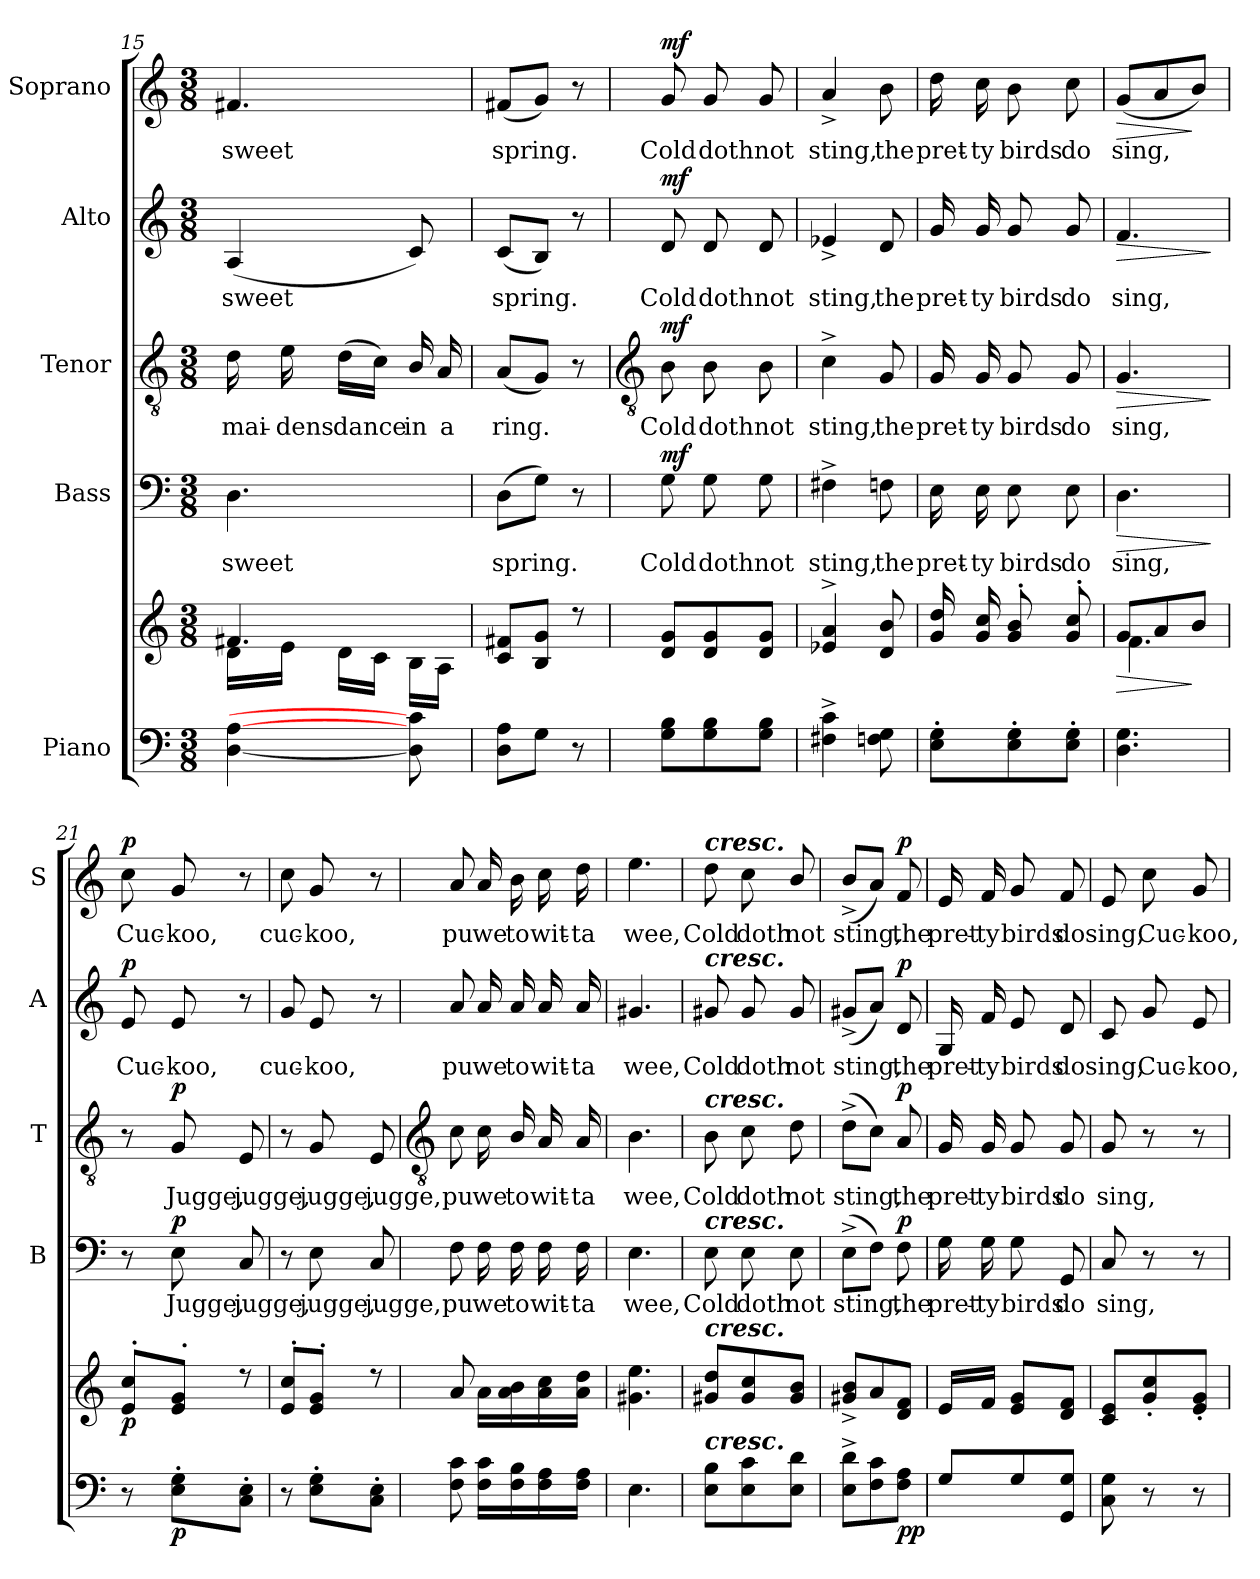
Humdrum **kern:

**kern	**kern	**dynam	**kern	**text	**dynam	**kern	**text	**dynam	**kern	**text	**dynam	**kern	**text	**dynam
*part5	*part5	*part5	*part4	*part4	*part4	*part3	*part3	*part3	*part2	*part2	*part2	*part1	*part1	*part1
*staff6	*staff5	*staff5/6	*staff4	*staff4	*staff4	*staff3	*staff3	*staff3	*staff2	*staff2	*staff2	*staff1	*staff1	*staff1
*I"Piano	*	*	*I"Bass	*	*	*I"Tenor	*	*	*I"Alto	*	*	*I"Soprano	*	*
*	*	*	*I'B	*	*	*I'T	*	*	*I'A	*	*	*I'S	*	*
*clefF4	*clefG2	*	*clefF4	*	*	*clefGv2	*	*	*clefG2	*	*	*clefG2	*	*
*k[]	*k[]	*	*k[]	*	*	*k[]	*	*	*k[]	*	*	*k[]	*	*
*C:	*C:	*	*C:	*	*	*C:	*	*	*C:	*	*	*C:	*	*
*M3/8	*M3/8	*	*M3/8	*	*	*M3/8	*	*	*M3/8	*	*	*M3/8	*	*
=15	=15	=15	=15	=15	=15	=15	=15	=15	=15	=15	=15	=15	=15	=15
*	*^	*	*	*	*	*	*	*	*	*	*	*	*	*
!	!	!	!	!	!LO:LY:b	!	!	!LO:LY:b	!	!	!LO:LY:b	!	!	!LO:LY:b	!
[4D [4A	4.f#X/	16d\LL	.	4.D	sweet	.	16d	mai-	.	(<4A	sweet	.	4.f#X	sweet	.
!	!	!	!	!	!	!	!	!LO:LY:b	!	!	!	!	!	!	!
.	.	16e\JJ	.	.	.	.	16e	-dens	.	.	.	.	.	.	.
!	!	!	!	!	!	!	!	!LO:LY:b	!	!	!	!	!	!	!
.	.	16d\LL	.	.	.	.	(>16dLL	dance	.	.	.	.	.	.	.
.	.	16c\JJ	.	.	.	.	16cJJ)	.	.	.	.	.	.	.	.
!	!	!	!	!	!	!	!	!LO:LY:b	!	!	!	!	!	!	!
8D] 8c]	.	16B\LL	.	.	.	.	16B/	in	.	8c)	.	.	.	.	.
!	!	!	!	!	!	!	!	!LO:LY:b	!	!	!	!	!	!	!
.	.	16A\JJ	.	.	.	.	16A	a	.	.	.	.	.	.	.
=16	=16	=16	=16	=16	=16	=16	=16	=16	=16	=16	=16	=16	=16	=16	=16
!	!	!LO:N:vis=1	!	!	!LO:LY:b	!	!	!LO:LY:b	!	!	!LO:LY:b	!	!	!LO:LY:b	!
8D 8AL	8c/ 8f#X/L	4.ryy	.	(>8DL	spring.	.	(<8AL	ring.	.	(<8cL	spring.	.	(<8f#XL	spring.	.
8GJ	8B/ 8g/J	.	.	8GJ)	.	.	8GJ)	.	.	8BJ)	.	.	8gJ)	.	.
8r	8r	.	.	8r	.	.	8r	.	.	8r	.	.	8r	.	.
!!LO:LB:g=z
=17	=17	=17	=17	=17	=17	=17	=17	=17	=17	=17	=17	=17	=17	=17	=17
*	*	*	*	*	*	*	*clefGv2	*	*	*	*	*	*	*	*
!	!	!LO:N:vis=1	!LO:DY:b=2	!	!LO:LY:b	!	!	!LO:LY:b	!	!	!LO:LY:b	!	!	!LO:LY:b	!
!	!	!	!LO:DY:n=1:b	!	!	!LO:DY:b	!	!	!LO:DY:b	!	!	!LO:DY:b	!	!	!LO:DY:b
8G 8BL	8d/ 8g/L	4.ryy	mf mf	8G	Cold	mf	8B	Cold	mf	8d	Cold	mf	8g	Cold	mf
!	!	!	!	!	!LO:LY:b	!	!	!LO:LY:b	!	!	!LO:LY:b	!	!	!LO:LY:b	!
8G 8B	8d/ 8g/	.	.	8G	doth	.	8B	doth	.	8d	doth	.	8g	doth	.
!	!	!	!	!	!LO:LY:b	!	!	!LO:LY:b	!	!	!LO:LY:b	!	!	!LO:LY:b	!
8G 8BJ	8d/ 8g/J	.	.	8G	not	.	8B	not	.	8d	not	.	8g	not	.
=18	=18	=18	=18	=18	=18	=18	=18	=18	=18	=18	=18	=18	=18	=18	=18
!	!	!LO:N:vis=1	!	!	!LO:LY:b	!	!	!LO:LY:b	!	!	!LO:LY:b	!	!	!LO:LY:b	!
4F#X^ 4c^	4e-X/^ 4a/^	4.ryy	.	4F#X^	sting,	.	4c^	sting,	.	4e-X^	sting,	.	4a^	sting,	.
!	!	!	!	!	!LO:LY:b	!	!	!LO:LY:b	!	!	!LO:LY:b	!	!	!LO:LY:b	!
8Fn 8G	8d/ 8b/	.	.	8Fn	the	.	8G	the	.	8d	the	.	8b	the	.
=19	=19	=19	=19	=19	=19	=19	=19	=19	=19	=19	=19	=19	=19	=19	=19
!	!	!LO:N:vis=1	!	!	!LO:LY:b	!	!	!LO:LY:b	!	!	!LO:LY:b	!	!	!LO:LY:b	!
8E' 8G'L	16g/ 16dd/LL	4.ryy	.	16E	pret-	.	16G	pret-	.	16g	pret-	.	16dd	pret-	.
!	!	!	!	!	!LO:LY:b	!	!	!LO:LY:b	!	!	!LO:LY:b	!	!	!LO:LY:b	!
.	16g/ 16cc/	.	.	16E	-ty	.	16G	-ty	.	16g	-ty	.	16cc	-ty	.
!	!	!	!	!	!LO:LY:b	!	!	!LO:LY:b	!	!	!LO:LY:b	!	!	!LO:LY:b	!
8E' 8G'	8g/' 8b/'	.	.	8E	birds	.	8G	birds	.	8g	birds	.	8b	birds	.
!	!	!	!	!	!LO:LY:b	!	!	!LO:LY:b	!	!	!LO:LY:b	!	!	!LO:LY:b	!
8E' 8G'J	8g/' 8cc/'J	.	.	8E	do	.	8G	do	.	8g	do	.	8cc	do	.
=20	=20	=20	=20	=20	=20	=20	=20	=20	=20	=20	=20	=20	=20	=20	=20
!	!	!	!LO:HP:b	!	!LO:LY:b	!LO:HP:b	!	!LO:LY:b	!LO:HP:b	!	!LO:LY:b	!LO:HP:b	!	!LO:LY:b	!LO:HP:b
4.D 4.G	8g/L	4.f\	>	4.D	sing,	>	4.G	sing,	>	4.f	sing,	>	(<8gL	sing,	>
.	8a/	.	.	.	.	.	.	.	.	.	.	.	8a	.	.
.	8b/J	.	]	.	.	.	.	.	.	.	.	.	8bJ)	.	]
*	*v	*v	*	*	*	*	*	*	*	*	*	*	*	*	*
.	.	.	.	.	]	.	.	]	.	.	]	.	.	.
=21	=21	=21	=21	=21	=21	=21	=21	=21	=21	=21	=21	=21	=21	=21
*	*^	*	*	*	*	*	*	*	*	*	*	*	*	*
!	!	!LO:N:vis=1	!LO:DY:b	!	!	!	!	!	!	!	!LO:LY:b	!LO:DY:b	!	!LO:LY:b	!LO:DY:b
8r	8e/' 8cc/'L	4.ryy	p	8r	.	.	8r	.	.	8e	Cuc-	p	8cc	Cuc-	p
!	!	!	!LO:DY:b=2	!	!LO:LY:b	!LO:DY:b	!	!LO:LY:b	!LO:DY:b	!	!LO:LY:b	!	!	!LO:LY:b	!
8E' 8G'L	8e/' 8g/'J	.	p	8E	Jugge,	p	8G	Jugge,	p	8e	-koo,	.	8g	-koo,	.
!	!	!	!	!	!LO:LY:b	!	!	!LO:LY:b	!	!	!	!	!	!	!
8C' 8E'J	8r	.	.	8C	jugge,	.	8E	jugge,	.	8r	.	.	8r	.	.
=22	=22	=22	=22	=22	=22	=22	=22	=22	=22	=22	=22	=22	=22	=22	=22
!	!	!LO:N:vis=1	!	!	!	!	!	!	!	!	!LO:LY:b	!	!	!LO:LY:b	!
8r	8e/' 8cc/'L	4.ryy	.	8r	.	.	8r	.	.	8g	cuc-	.	8cc	cuc-	.
!	!	!	!	!	!LO:LY:b	!	!	!LO:LY:b	!	!	!LO:LY:b	!	!	!LO:LY:b	!
8E' 8G'L	8e/' 8g/'J	.	.	8E	jugge,	.	8G	jugge,	.	8e	-koo,	.	8g	-koo,	.
!	!	!	!	!	!LO:LY:b	!	!	!LO:LY:b	!	!	!	!	!	!	!
8C' 8E'J	8r	.	.	8C	jugge,	.	8E	jugge,	.	8r	.	.	8r	.	.
*	*v	*v	*	*	*	*	*	*	*	*	*	*	*	*	*
!!LO:LB:g=z
=23	=23	=23	=23	=23	=23	=23	=23	=23	=23	=23	=23	=23	=23	=23
*	*	*	*	*	*	*clefGv2	*	*	*	*	*	*	*	*
!	!	!	!	!LO:LY:b	!	!	!LO:LY:b	!	!	!LO:LY:b	!	!	!LO:LY:b	!
8F 8c	8a	.	8F	pu	.	8c	pu	.	8a	pu	.	8a	pu	.
!	!	!	!	!LO:LY:b	!	!	!LO:LY:b	!	!	!LO:LY:b	!	!	!LO:LY:b	!
16F 16cLL	16aLL	.	16F	we	.	16c	we	.	16a	we	.	16a	we	.
!	!	!	!	!LO:LY:b	!	!	!LO:LY:b	!	!	!LO:LY:b	!	!	!LO:LY:b	!
16F 16B	16a 16b	.	16F	to	.	16B/	to	.	16a	to	.	16b	to	.
!	!	!	!	!LO:LY:b	!	!	!LO:LY:b	!	!	!LO:LY:b	!	!	!LO:LY:b	!
16F 16A	16a 16cc	.	16F	wit-	.	16A	wit-	.	16a	wit-	.	16cc	wit-	.
!	!	!	!	!LO:LY:b	!	!	!LO:LY:b	!	!	!LO:LY:b	!	!	!LO:LY:b	!
16F 16AJJ	16a 16ddJJ	.	16F	-ta	.	16A	-ta	.	16a	-ta	.	16dd	-ta	.
=24	=24	=24	=24	=24	=24	=24	=24	=24	=24	=24	=24	=24	=24	=24
!	!	!	!	!LO:LY:b	!	!	!LO:LY:b	!	!	!LO:LY:b	!	!	!LO:LY:b	!
4.E	4.g#X 4.ee	.	4.E	wee,	.	4.B	wee,	.	4.g#X	wee,	.	4.ee	wee,	.
=25	=25	=25	=25	=25	=25	=25	=25	=25	=25	=25	=25	=25	=25	=25
!	!	!	!	!	!	!	!	!	!	!	!	!LO:TX:a:Bi:t=cresc.	!	!
!	!	!	!	!	!	!	!	!	!LO:TX:a:Bi:t=cresc.	!	!	!	!	!
!	!	!	!	!	!	!LO:TX:a:Bi:t=cresc.	!	!	!	!	!	!	!	!
!	!	!	!LO:TX:a:Bi:t=cresc.	!	!	!	!	!	!	!	!	!	!	!
!	!LO:TX:a:Bi:t=cresc.	!	!	!	!	!	!	!	!	!	!	!	!	!
!LO:TX:a:Bi:t=cresc.	!	!	!	!	!	!	!	!	!	!	!	!	!	!
!	!	!	!	!LO:LY:b	!	!	!LO:LY:b	!	!	!LO:LY:b	!	!	!LO:LY:b	!
8E 8BL	8g#X 8ddL	.	8E	Cold	.	8B	Cold	.	8g#X	Cold	.	8dd	Cold	.
!	!	!	!	!LO:LY:b	!	!	!LO:LY:b	!	!	!LO:LY:b	!	!	!LO:LY:b	!
8E 8c	8g# 8cc	.	8E	doth	.	8c	doth	.	8g#	doth	.	8cc	doth	.
!	!	!	!	!LO:LY:b	!	!	!LO:LY:b	!	!	!LO:LY:b	!	!	!LO:LY:b	!
8E 8dJ	8g#/ 8b/J	.	8E	not	.	8d	not	.	8g#	not	.	8b/	not	.
=26	=26	=26	=26	=26	=26	=26	=26	=26	=26	=26	=26	=26	=26	=26
!	!	!	!	!LO:LY:b	!	!	!LO:LY:b	!	!	!LO:LY:b	!	!	!LO:LY:b	!
8E^ 8d^L	8g#X^ 8b^L	.	(>8E^L	sting,	.	(>8d^L	sting,	.	(<8g#X^L	sting,	.	(<8b^L	sting,	.
8F 8c	8a	.	8FJ)	.	.	8cJ)	.	.	8aJ)	.	.	8aJ)	.	.
!	!	!LO:DY:b=2	!	!LO:LY:b	!	!	!LO:LY:b	!	!	!LO:LY:b	!	!	!LO:LY:b	!
!	!	!LO:DY:n=1:b	!	!	!LO:DY:b	!	!	!LO:DY:b	!	!	!LO:DY:b	!	!	!LO:DY:b
8F 8AJ	8d 8fJ	p p	8F	the	p	8A	the	p	8d	the	p	8f	the	p
=27	=27	=27	=27	=27	=27	=27	=27	=27	=27	=27	=27	=27	=27	=27
!	!	!	!	!LO:LY:b	!	!	!LO:LY:b	!	!	!LO:LY:b	!	!	!LO:LY:b	!
8GL	16eLL	.	16G	pret-	.	16G	pret-	.	16G	pret-	.	16e	pret-	.
!	!	!	!	!LO:LY:b	!	!	!LO:LY:b	!	!	!LO:LY:b	!	!	!LO:LY:b	!
.	16fJJ	.	16G	-ty	.	16G	-ty	.	16f	-ty	.	16f	-ty	.
!	!	!	!	!LO:LY:b	!	!	!LO:LY:b	!	!	!LO:LY:b	!	!	!LO:LY:b	!
8G	8e 8gL	.	8G	birds	.	8G	birds	.	8e	birds	.	8g	birds	.
!	!	!	!	!LO:LY:b	!	!	!LO:LY:b	!	!	!LO:LY:b	!	!	!LO:LY:b	!
8GG 8GJ	8d 8fJ	.	8GG	do	.	8G	do	.	8d	do	.	8f	do	.
=28	=28	=28	=28	=28	=28	=28	=28	=28	=28	=28	=28	=28	=28	=28
!	!	!	!	!LO:LY:b	!	!	!LO:LY:b	!	!	!LO:LY:b	!	!	!LO:LY:b	!
8C 8G	8c 8eL	.	8C	sing,	.	8G	sing,	.	8c	sing,	.	8e	sing,	.
!	!	!	!	!	!	!	!	!	!	!LO:LY:b	!	!	!LO:LY:b	!
8r	8g' 8cc'	.	8r	.	.	8r	.	.	8g	Cuc-	.	8cc	Cuc-	.
!	!	!	!	!	!	!	!	!	!	!LO:LY:b	!	!	!LO:LY:b	!
8r	8e' 8g'J	.	8r	.	.	8r	.	.	8e	-koo,	.	8g	-koo,	.
=	=	=	=	=	=	=	=	=	=	=	=	=	=	=
*-	*-	*-	*-	*-	*-	*-	*-	*-	*-	*-	*-	*-	*-	*-
